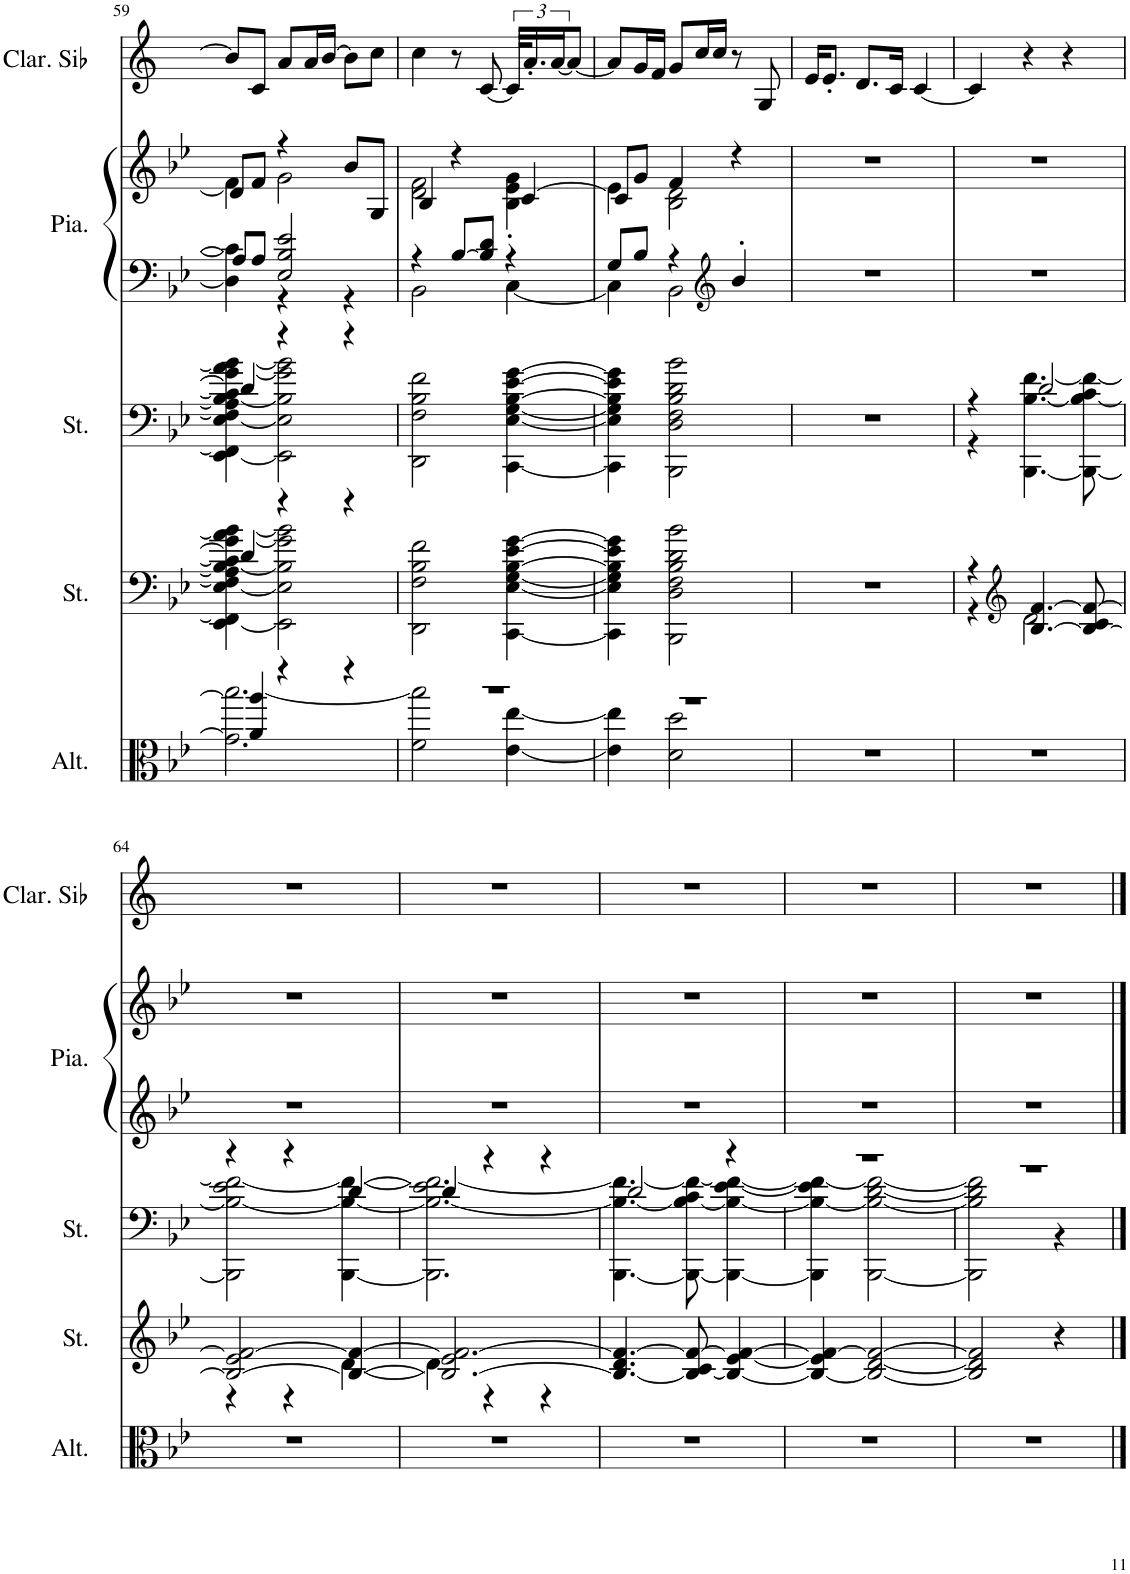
**kern	**kern	**kern	**kern	**kern	**kern
*part5	*part4	*part3	*part2	*part2	*part1
*staff6	*staff5	*staff4	*staff3	*staff2	*staff1
*I"Altos	*I"Cordes	*I"Cordes	*I"Piano	*	*I"Clarinette en Sib
*I'Alt.	*	*	*I'Pia.	*	*I'Clar. Sib
!!LO:PB:g=z
*clefC3	*clefF4	*clefF4	*clefF4	*clefG2	*clefG2
*	*	*	*	*	*Trd1c2
*k[b-e-]	*k[b-e-]	*k[b-e-]	*k[b-e-]	*k[b-e-]	*k[]
*M3/4	*M3/4	*M3/4	*M3/4	*M3/4	*M3/4
=59	=59	=59	=59	=59	=59
*^	*^	*^	*^	*^	*
4a/] 4aa/]	2.g\ [2.bb-\	4d/]	[4EE-\ 4FF\] [4E-\ 4F\] 4A\] [4B-\ 4c\] [4g\ 4a\] [4b-\	4d/]	[4EE-\ 4FF\] [4E-\ 4F\] 4A\] [4B-\ 4c\] [4g\ 4a\] [4b-\	8A/L]	4D\] 4c\]	8d/L	4f\]	8b/L]
.	.	.	.	.	.	8A/J	.	8f/J	.	8c/J
4r	.	4r	2EE-\] 2E-\] 2B-\] 2g\] 2b-\]	4r	2EE-\] 2E-\] 2B-\] 2g\] 2b-\]	2E-/ 2B-/ 2e-/	4r	4r	2g\	8a/L
.	.	.	.	.	.	.	.	.	.	16a/L
.	.	.	.	.	.	.	.	.	.	[16b/JJ
4r	.	4r	.	4r	.	.	4r	8b-/L	.	8b\L]
.	.	.	.	.	.	.	.	8G/J	.	8cc\J
*	*	*v	*v	*	*	*	*	*	*	*
*	*	*	*v	*v	*	*	*	*	*
=60	=60	=60	=60	=60	=60	=60	=60	=60
2.r	2f\ 2bb-\]	2DD\ 2F\ 2B-\ 2f\	2DD\ 2F\ 2B-\ 2f\	4r	2BB-\	4B-/	2d\ 2f\	4cc\
.	.	.	.	[8B-/L	.	4r	.	8r
.	.	.	.	8B-/] 8d/J	.	.	.	[8c/
.	[4e-\ [4ee-\	[4CC\ [4E-\ [4G\ [4B-\ [4e-\ [4g\	[4CC\ [4E-\ [4G\ [4B-\ [4e-\ [4g\	4r	[4C\	[4c/	4B-\' 4e-\' 4g\'	48c/KLL]
.	.	.	.	.	.	.	.	24.a'/
.	.	.	.	.	.	.	.	[24a/J
.	.	.	.	.	.	.	.	8a/J_
=61	=61	=61	=61	=61	=61	=61	=61	=61
2.r	4e-\] 4ee-\]	4CC\] 4E-\] 4G\] 4B-\] 4e-\] 4g\]	4CC\] 4E-\] 4G\] 4B-\] 4e-\] 4g\]	8G/L	4C\]	8c/L]	4e-\	8a/L]
.	.	.	.	8B-/J	.	8g/J	.	16g/L
.	.	.	.	.	.	.	.	16f/JJ
.	2d\ 2dd\	2BBB-\ 2D\ 2F\ 2B-\ 2d\ 2b-\	2BBB-\ 2D\ 2F\ 2B-\ 2d\ 2b-\	4r	2BB-\	4f/	2B-\ 2d\	8g/L
.	.	.	.	.	.	.	.	16cc/L
.	.	.	.	.	.	.	.	16cc/JJ
*	*	*	*	*clefG2	*	*	*	*
.	.	.	.	4b-'/	.	4r	.	8r
.	.	.	.	.	.	.	.	8G/
*	*	*	*	*v	*v	*	*	*
*v	*v	*	*	*	*v	*v	*
=62	=62	=62	=62	=62	=62
2.r	2.r	2.r	2.r	2.r	16e/KL
.	.	.	.	.	8.e'/J
.	.	.	.	.	8.d/L
.	.	.	.	.	16c/Jk
.	.	.	.	.	[4c/
=63	=63	=63	=63	=63	=63
*	*^	*^	*	*	*
2.r	4r	4r	4r	4r	2.r	2.r	4c/]
*	*clefG2	*	*	*	*	*	*
.	[4.B-/ [4.f/	2d\	2d/	[4.BBB-\ [4.B-\ [4.f\	.	.	4r
.	.	.	.	.	.	.	4r
.	8B-/_ 8c/ 8f/_	.	.	8BBB-\_ 8B-\_ 8c\ 8f\_	.	.	.
!!LO:LB:g=z
=64	=64	=64	=64	=64	=64	=64	=64
2.r	2B-/_ 2e-/ 2f/_	4r	4r	2BBB-\] 2B-\_ 2e-\ 2f\_	2.r	2.r	2.r
.	.	4r	4r	.	.	.	.
.	4B-/_ 4f/_	[4d\	[4d/	[4BBB-\ 4B-\_ 4f\_	.	.	.
=65	=65	=65	=65	=65	=65	=65	=65
2.r	2.B-/_ 2.e-/ 2.f/_	4d\]	4d/]	2.BBB-\] 2.B-\_ 2.e-\ 2.f\_	2.r	2.r	2.r
.	.	4r	4r	.	.	.	.
.	.	4r	4r	.	.	.	.
*	*v	*v	*	*	*	*	*
=66	=66	=66	=66	=66	=66	=66
2.r	4.B-/_ 4.d/ 4.f/_	2d/	[4.BBB-\ 4.B-\_ 4.f\_	2.r	2.r	2.r
.	8B-/_ 8c/ 8f/_	.	8BBB-\_ 8B-\_ 8c\ 8f\_	.	.	.
.	4B-/_ [4e-/ 4f/_	4r	4BBB-\_ 4B-\_ [4e-\ 4f\_	.	.	.
=67	=67	=67	=67	=67	=67	=67
2.r	4B-/_ 4e-/] 4f/_	2.r	4BBB-\] 4B-\_ 4e-\] 4f\_	2.r	2.r	2.r
.	2B-/_ [2d/ 2f/_	.	[2BBB-\ 2B-\_ [2d\ 2f\_	.	.	.
=68	=68	=68	=68	=68	=68	=68
2.r	2B-/] 2d/] 2f/]	2.r	2BBB-\] 2B-\] 2d\] 2f\]	2.r	2.r	2.r
.	4r	.	4r	.	.	.
*	*	*v	*v	*	*	*
==	==	==	==	==	==
*-	*-	*-	*-	*-	*-
